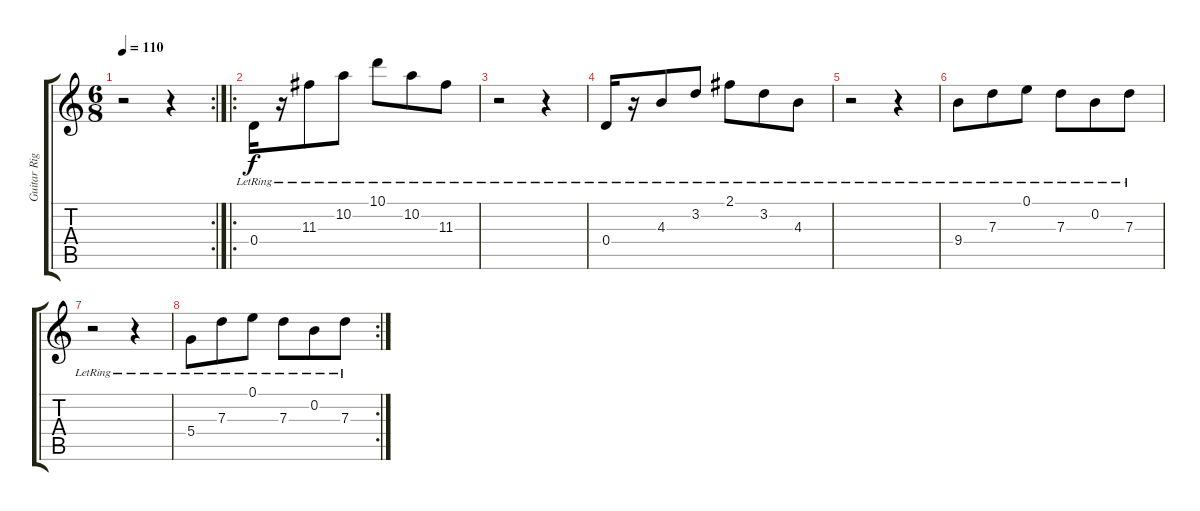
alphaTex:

\track ("Guitar Right" "Guitar Rig") {instrument acousticguitarsteel}
\staff {score tabs}
\tuning (E4 B3 G3 D3 A2 E2) {hide}
\rc 2
\ts (6 8)
\tempo 110
\clef g2
\ks c
r.2{dy f} r.4 |
\ro
0.4{lr}.16 r.16 11.3{lr}.8 10.2{lr}.8 10.1{lr}.8 10.2{lr}.8 11.3{lr}.8 |
r.2 r.4 |
0.4{lr}.16 r.16 4.3{lr}.8 3.2{lr}.8 2.1{lr}.8 3.2{lr}.8 4.3{lr}.8 |
r.2 r.4 |
9.4{lr}.8 7.3{lr}.8 0.1{lr}.8 7.3{lr}.8 0.2{lr}.8 7.3{lr}.8 |
r.2 r.4 |
\rc 2
5.4{lr}.8 7.3{lr}.8 0.1{lr}.8 7.3{lr}.8 0.2{lr}.8 7.3{lr}.8
